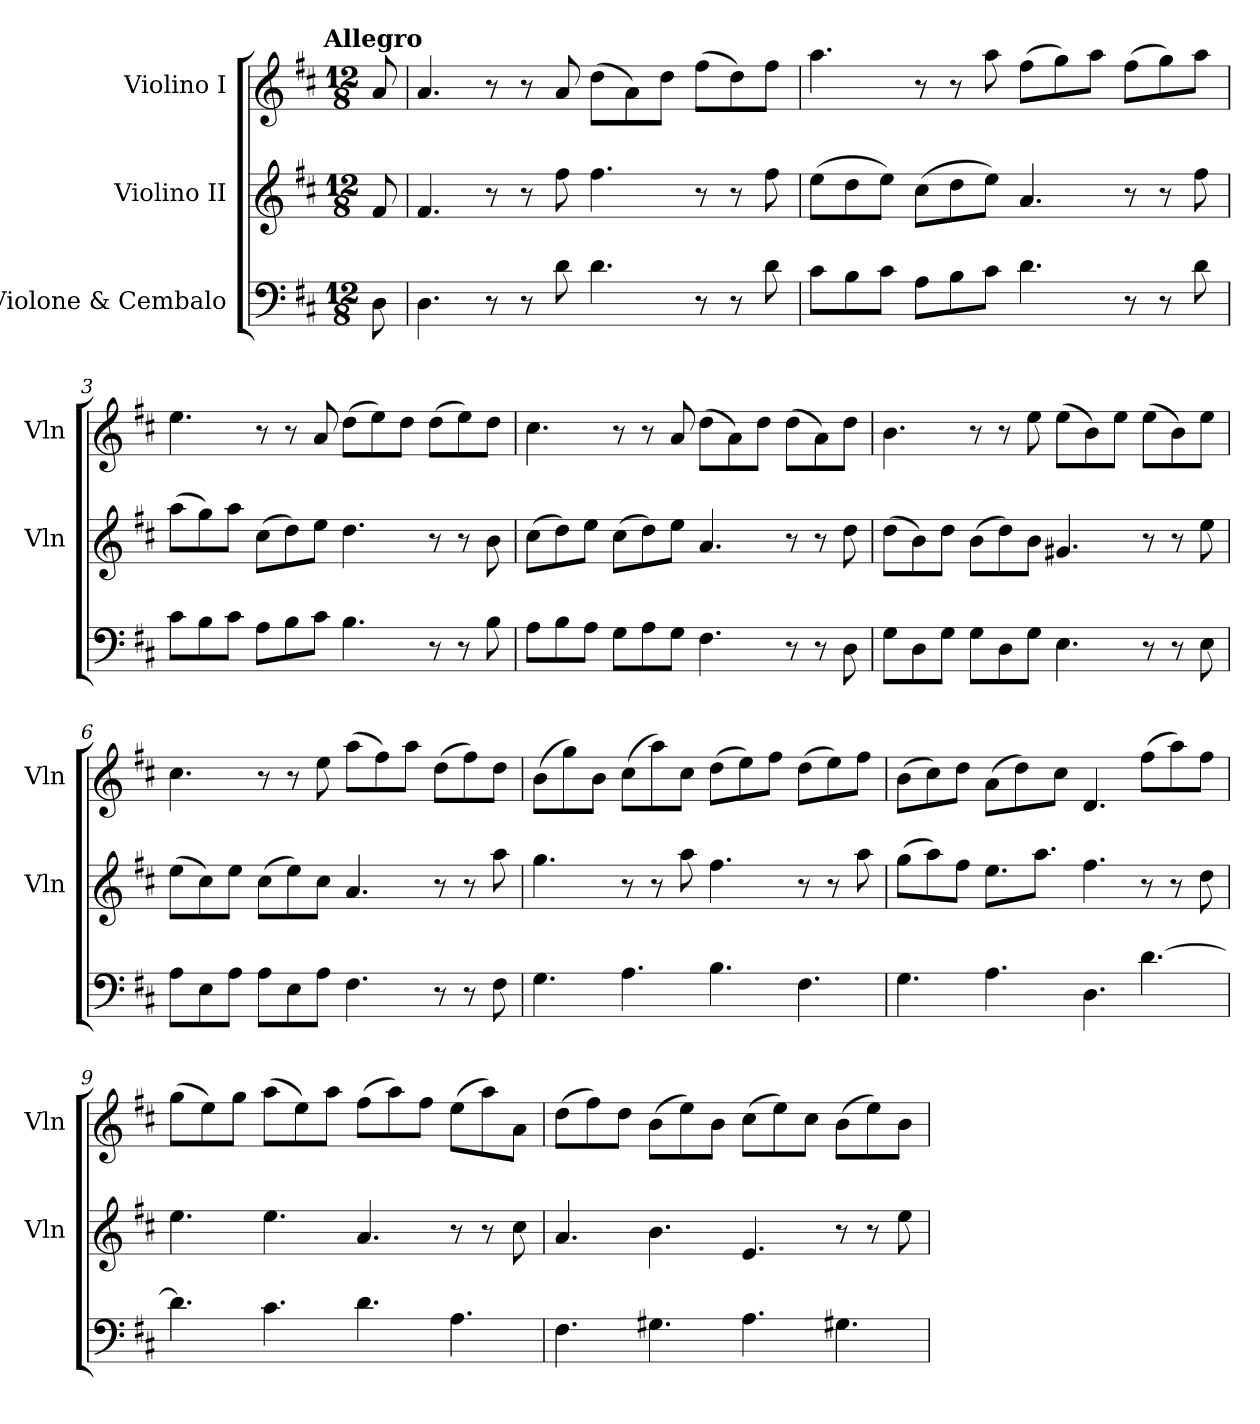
**kern	**kern	**kern
*part3	*part2	*part1
*staff3	*staff2	*staff1
*I"Violone & Cembalo	*I"Violino II	*I"Violino I
*	*I'Vln	*I'Vln
*clefF4	*clefG2	*clefG2
*k[f#c#]	*k[f#c#]	*k[f#c#]
*D:	*D:	*D:
!!LO:TX:omd:t=Allegro
*M12/8	*M12/8	*M12/8
*MM192	*MM192	*MM192
=	=	=
8D	8f#	8a
=1	=1	=1
4.D	4.f#	4.a
8r	8r	8r
8r	8r	8r
8d	8ff#	8a
4.d	4.ff#	(8ddL
.	.	8a)
.	.	8ddJ
8r	8r	(8ff#L
8r	8r	8dd)
8d	8ff#	8ff#J
=2	=2	=2
8c#L	(8eeL	4.aa
8B	8dd	.
8c#J	8eeJ)	.
8AL	(8cc#L	8r
8B	8dd	8r
8c#J	8eeJ)	8aa
4.d	4.a	(8ff#L
.	.	8gg)
.	.	8aaJ
8r	8r	(8ff#L
8r	8r	8gg)
8d	8ff#	8aaJ
=3	=3	=3
8c#L	(8aaL	4.ee
8B	8gg)	.
8c#J	8aaJ	.
8AL	(8cc#L	8r
8B	8dd)	8r
8c#J	8eeJ	8a
4.B	4.dd	(8ddL
.	.	8ee)
.	.	8ddJ
8r	8r	(8ddL
8r	8r	8ee)
8B	8b	8ddJ
=4	=4	=4
8AL	(8cc#L	4.cc#
8B	8dd)	.
8AJ	8eeJ	.
8GL	(8cc#L	8r
8A	8dd)	8r
8GJ	8eeJ	8a
4.F#	4.a	(8ddL
.	.	8a)
.	.	8ddJ
8r	8r	(8ddL
8r	8r	8a)
8D	8dd	8ddJ
=5	=5	=5
8GL	(8ddL	4.b
8D	8b)	.
8GJ	8ddJ	.
8GL	(8bL	8r
8D	8dd)	8r
8GJ	8bJ	8ee
4.E	4.g#X	(8eeL
.	.	8b)
.	.	8eeJ
8r	8r	(8eeL
8r	8r	8b)
8E	8ee	8eeJ
=6	=6	=6
8AL	(8eeL	4.cc#
8E	8cc#)	.
8AJ	8eeJ	.
8AL	(8cc#L	8r
8E	8ee)	8r
8AJ	8cc#J	8ee
4.F#	4.a	(8aaL
.	.	8ff#)
.	.	8aaJ
8r	8r	(8ddL
8r	8r	8ff#)
8F#	8aa	8ddJ
=7	=7	=7
4.G	4.gg	(8bL
.	.	8gg)
.	.	8bJ
4.A	8r	(8cc#L
.	8r	8aa)
.	8aa	8cc#J
4.B	4.ff#	(8ddL
.	.	8ee)
.	.	8ff#J
4.F#	8r	(8ddL
.	8r	8ee)
.	8aa	8ff#J
=8	=8	=8
4.G	(8ggL	(8bL
.	8aa)	8cc#)
.	8ff#J	8ddJ
4.A	8.eeL	(8aL
.	.	8dd)
.	8.aaJ	.
.	.	8cc#J
4.D	4.ff#	4.d
[4.d	8r	(8ff#L
.	8r	8aa)
.	8dd	8ff#J
=9	=9	=9
4.d]	4.ee	(8ggL
.	.	8ee)
.	.	8ggJ
4.c#	4.ee	(8aaL
.	.	8ee)
.	.	8aaJ
4.d	4.a	(8ff#L
.	.	8aa)
.	.	8ff#J
4.A	8r	(8eeL
.	8r	8aa)
.	8cc#	8aJ
=10	=10	=10
4.F#	4.a	(8ddL
.	.	8ff#)
.	.	8ddJ
4.G#X	4.b	(8bL
.	.	8ee)
.	.	8bJ
4.A	4.e	(8cc#L
.	.	8ee)
.	.	8cc#J
4.G#X	8r	(8bL
.	8r	8ee)
.	8ee	8bJ
=	=	=
*-	*-	*-
